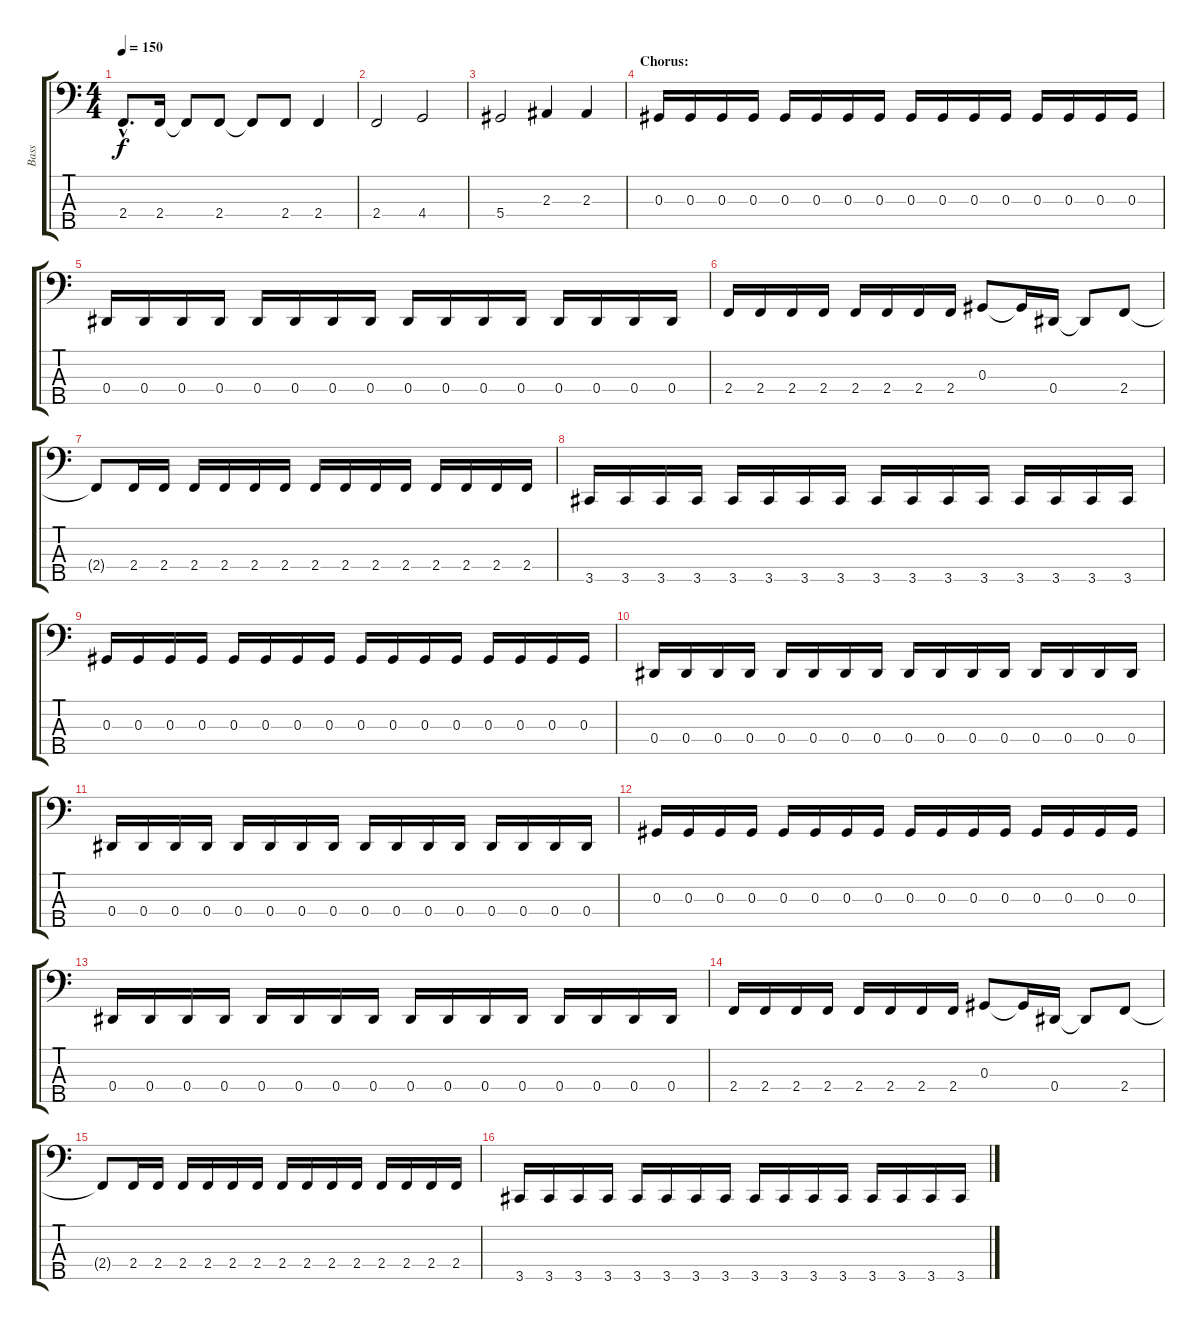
\track ("Bass" "Bass") {instrument electricbasspick}
\staff {score tabs}
\tuning (Gb2 Db2 Ab1 Eb1 Bb0) {hide}
\ts (4 4)
\tempo 150
\clef f4
\ks c
2.4{hac}.8{d dy f} 2.4.16 2.4{t}.8 2.4.8 2.4{t}.8 2.4.8 2.4.4 |
2.4.2 4.4.2 |
5.4.2 2.3.4 2.3.4 |
\section ("" "Chorus:")
0.3.16 0.3.16 0.3.16 0.3.16 0.3.16 0.3.16 0.3.16 0.3.16 0.3.16 0.3.16 0.3.16 0.3.16 0.3.16 0.3.16 0.3.16 0.3.16 |
0.4.16 0.4.16 0.4.16 0.4.16 0.4.16 0.4.16 0.4.16 0.4.16 0.4.16 0.4.16 0.4.16 0.4.16 0.4.16 0.4.16 0.4.16 0.4.16 |
2.4.16 2.4.16 2.4.16 2.4.16 2.4.16 2.4.16 2.4.16 2.4.16 0.3.8 0.3{t}.16 0.4.16 0.4{t}.8 2.4.8 |
2.4{t}.8 2.4.16 2.4.16 2.4.16 2.4.16 2.4.16 2.4.16 2.4.16 2.4.16 2.4.16 2.4.16 2.4.16 2.4.16 2.4.16 2.4.16 |
3.5.16 3.5.16 3.5.16 3.5.16 3.5.16 3.5.16 3.5.16 3.5.16 3.5.16 3.5.16 3.5.16 3.5.16 3.5.16 3.5.16 3.5.16 3.5.16 |
0.3.16 0.3.16 0.3.16 0.3.16 0.3.16 0.3.16 0.3.16 0.3.16 0.3.16 0.3.16 0.3.16 0.3.16 0.3.16 0.3.16 0.3.16 0.3.16 |
0.4.16 0.4.16 0.4.16 0.4.16 0.4.16 0.4.16 0.4.16 0.4.16 0.4.16 0.4.16 0.4.16 0.4.16 0.4.16 0.4.16 0.4.16 0.4.16 |
0.4.16 0.4.16 0.4.16 0.4.16 0.4.16 0.4.16 0.4.16 0.4.16 0.4.16 0.4.16 0.4.16 0.4.16 0.4.16 0.4.16 0.4.16 0.4.16 |
0.3.16 0.3.16 0.3.16 0.3.16 0.3.16 0.3.16 0.3.16 0.3.16 0.3.16 0.3.16 0.3.16 0.3.16 0.3.16 0.3.16 0.3.16 0.3.16 |
0.4.16 0.4.16 0.4.16 0.4.16 0.4.16 0.4.16 0.4.16 0.4.16 0.4.16 0.4.16 0.4.16 0.4.16 0.4.16 0.4.16 0.4.16 0.4.16 |
2.4.16 2.4.16 2.4.16 2.4.16 2.4.16 2.4.16 2.4.16 2.4.16 0.3.8 0.3{t}.16 0.4.16 0.4{t}.8 2.4.8 |
2.4{t}.8 2.4.16 2.4.16 2.4.16 2.4.16 2.4.16 2.4.16 2.4.16 2.4.16 2.4.16 2.4.16 2.4.16 2.4.16 2.4.16 2.4.16 |
3.5.16 3.5.16 3.5.16 3.5.16 3.5.16 3.5.16 3.5.16 3.5.16 3.5.16 3.5.16 3.5.16 3.5.16 3.5.16 3.5.16 3.5.16 3.5.16
